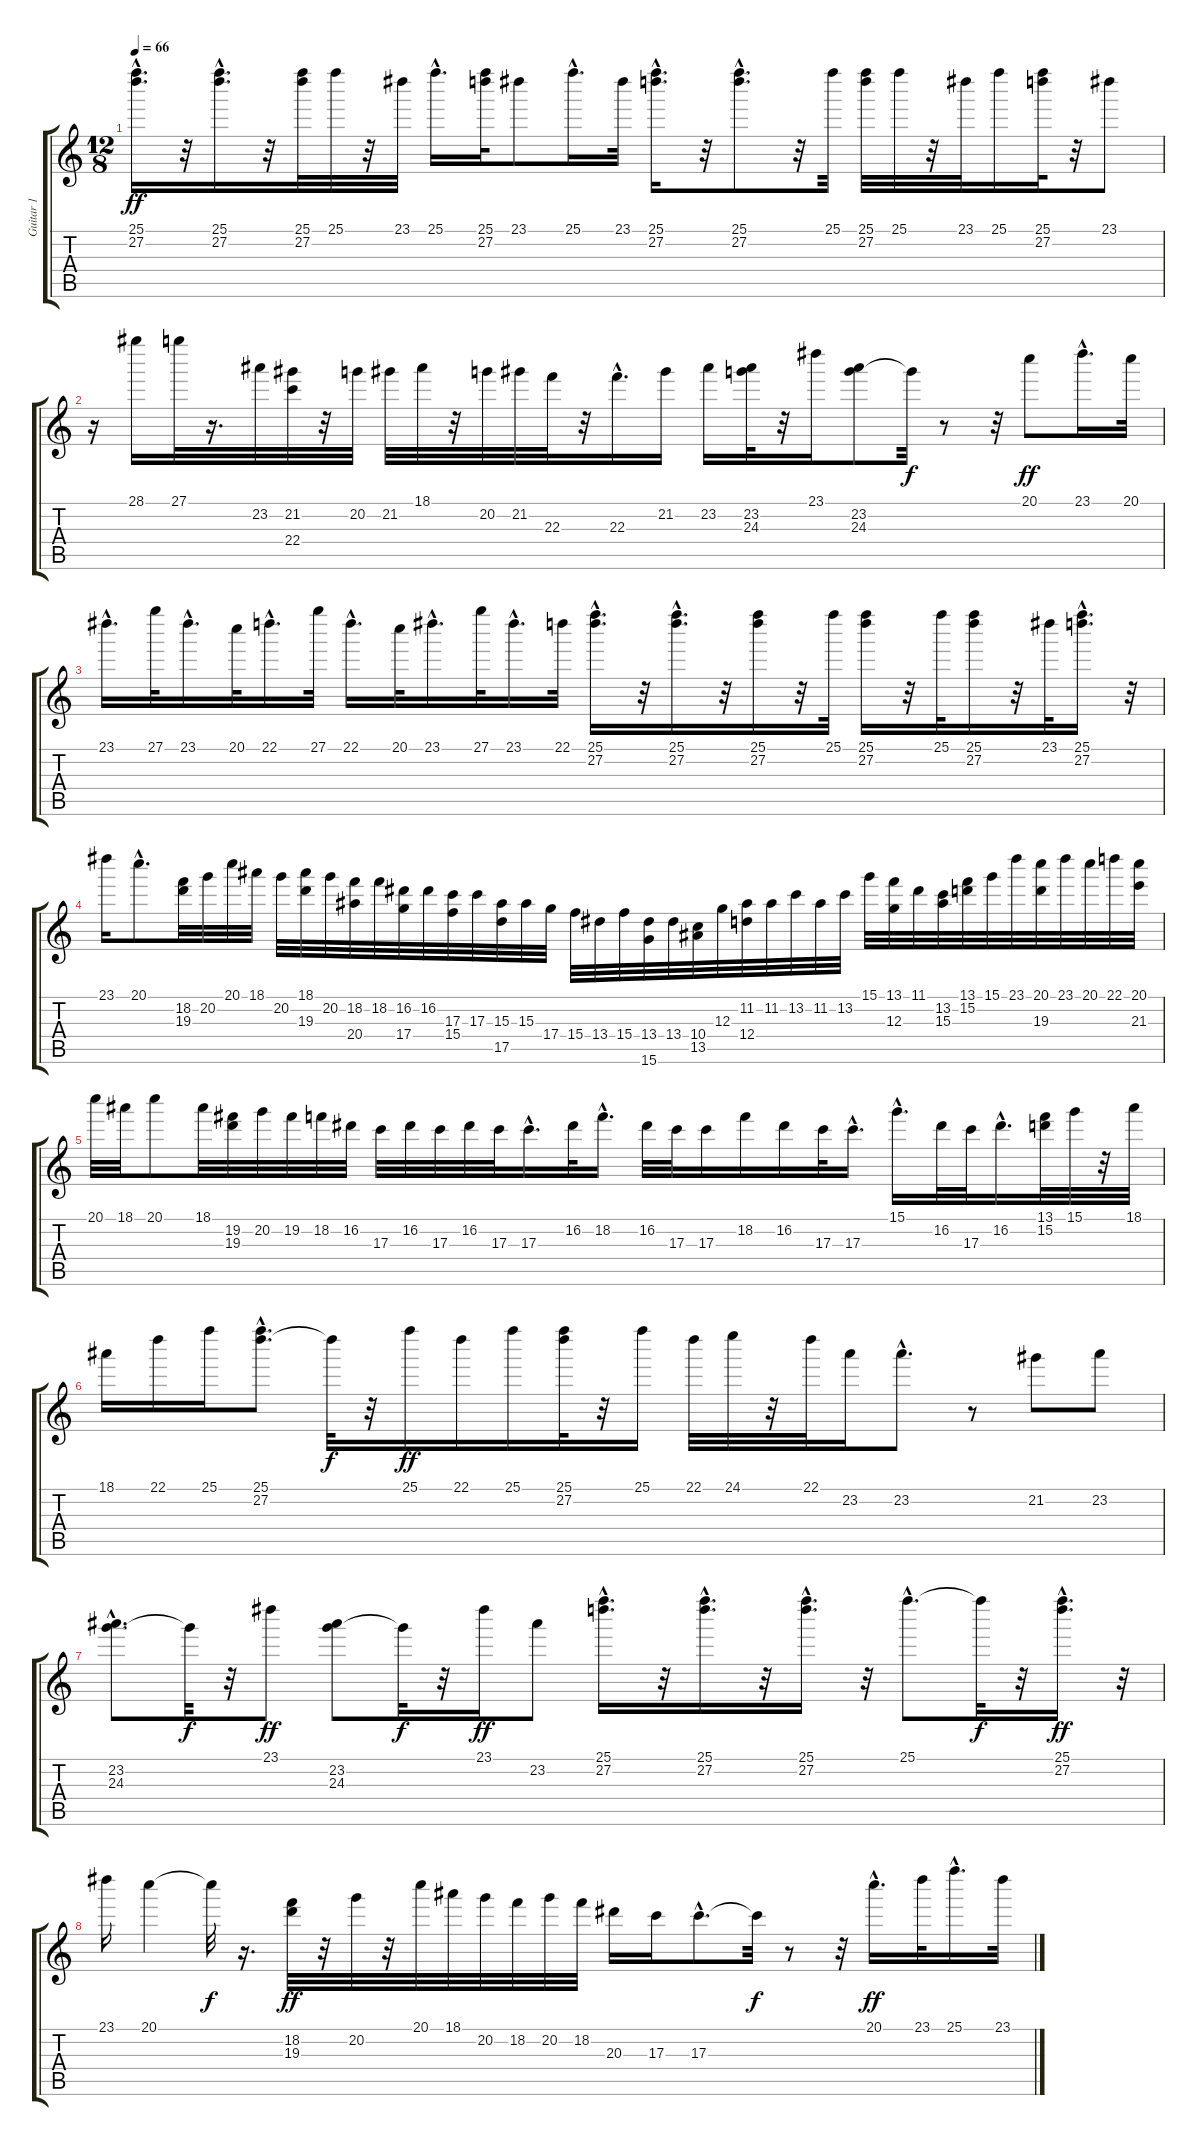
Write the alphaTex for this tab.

\track ("Guitar 1" "Guitar 1") {instrument overdrivenguitar}
\staff {score tabs}
\tuning (E4 B3 G3 D3 A2 E2) {hide}
\ts (12 8)
\tempo 66
\clef g2
\ks c
(25.1 27.2{hac}).16{d dy ff} r.32 (25.1 27.2{hac}).16{d} r.32 (25.1 27.2).32 25.1.32 r.32 23.1.32 25.1{hac}.16{d} (25.1 27.2).32 23.1.8 25.1{hac}.16{d} 23.1.32 (25.1 27.2{hac}).16{d} r.32 (25.1 27.2{hac}).8{d} r.32 25.1.32 (25.1 27.2).32 25.1.32 r.32 23.1.32 25.1.16 (25.1 27.2).32 r.32 23.1.8 |
r.16 28.1.16 27.1.32 r.16{d} 23.2.32 (21.2 22.4).32 r.32 20.2.32 21.2.32 18.1.32 r.32 20.2.32 21.2.32 22.3.32 r.32 22.3{hac}.16{d} 21.2.16 23.2.16 (23.2 24.3).32 r.32 23.1.16 (23.2 24.3).8 24.3{t}.32{dy f} r.8 r.32 20.1.8{dy ff} 23.1{hac}.16{d} 20.1.32 |
23.1{hac}.16{d} 27.1.32 23.1{hac}.16{d} 20.1.32 22.1{hac}.16{d} 27.1.32 22.1{hac}.16{d} 20.1.32 23.1{hac}.16{d} 27.1.32 23.1{hac}.16{d} 22.1.32 (25.1 27.2{hac}).16{d} r.32 (25.1 27.2{hac}).16{d} r.32 (25.1 27.2).16 r.32 25.1.32 (25.1 27.2).16 r.32 25.1.32 (25.1 27.2).16 r.32 23.1.32 (25.1 27.2{hac}).16{d} r.32 |
23.1.16 20.1{hac}.8{d} (18.2 19.3).32 20.2.32 20.1.32 18.1.32 20.2.32 (18.1 19.3).32 20.2.32 (18.2 20.4).32 18.2.32 (16.2 17.4).32 16.2.32 (17.3 15.4).32 17.3.32 (15.3 17.5).32 15.3.32 17.4.32 15.4.32 13.4.32 15.4.32 (13.4 15.6).32 13.4.32 (10.4 13.5).32 12.3.32 (11.2 12.4).32 11.2.32 13.2.32 11.2.32 13.2.32 15.1.32 (13.1 12.3).32 11.1.32 (13.2 15.3).32 (13.1 15.2).32 15.1.32 23.1.32 (20.1 19.3).32 23.1.32 20.1.32 22.1.32 (20.1 21.3).32 |
20.1.32 18.1.32 20.1.8 18.1.32 (19.2 19.3).32 20.2.32 19.2.32 18.2.32 16.2.32 17.3.32 16.2.32 17.3.32 16.2.32 17.3.32 17.3{hac}.16{d} 16.2.32 18.2{hac}.16{d} 16.2.32 17.3.32 17.3.16 18.2.16 16.2.16 17.3.32 17.3{hac}.16{d} 15.1{hac}.16{d} 16.2.32 17.3.32 16.2{hac}.16{d} (13.1 15.2).32 15.1.32 r.32 18.1.32 |
18.1.16 22.1.16 25.1.16 (25.1 27.2{hac}).8{d} 27.2{t}.32{dy f} r.32 25.1.16{dy ff} 22.1.16 25.1.16 (25.1 27.2).32 r.32 25.1.16 22.1.32 24.1.32 r.32 22.1.32 23.2.16 23.2{hac}.8{d} r.8 21.2.8 23.2.8 |
(23.2 24.3{hac}).8{d} 24.3{t}.32{dy f} r.32 23.1.8{dy ff} (23.2 24.3).8 24.3{t}.32{dy f} r.32 23.1.16{dy ff} 23.2.8 (25.1 27.2{hac}).16{d} r.32 (25.1 27.2{hac}).16{d} r.32 (25.1 27.2{hac}).16{d} r.32 25.1{hac}.8{d} 25.1{t}.32{dy f} r.32 (25.1 27.2{hac}).16{d dy ff} r.32 |
23.1.16 20.1.4 20.1{t}.32{dy f} r.16{d} (18.2 19.3).32{dy ff} r.32 20.2.32 r.32 20.1.32 18.1.32 20.2.32 18.2.32 20.2.32 18.2.32 20.3.16 17.3.16 17.3{hac}.8{d} 17.3{t}.32{dy f} r.8 r.32 20.1{hac}.16{d dy ff} 23.1.32 25.1{hac}.16{d} 23.1.32
